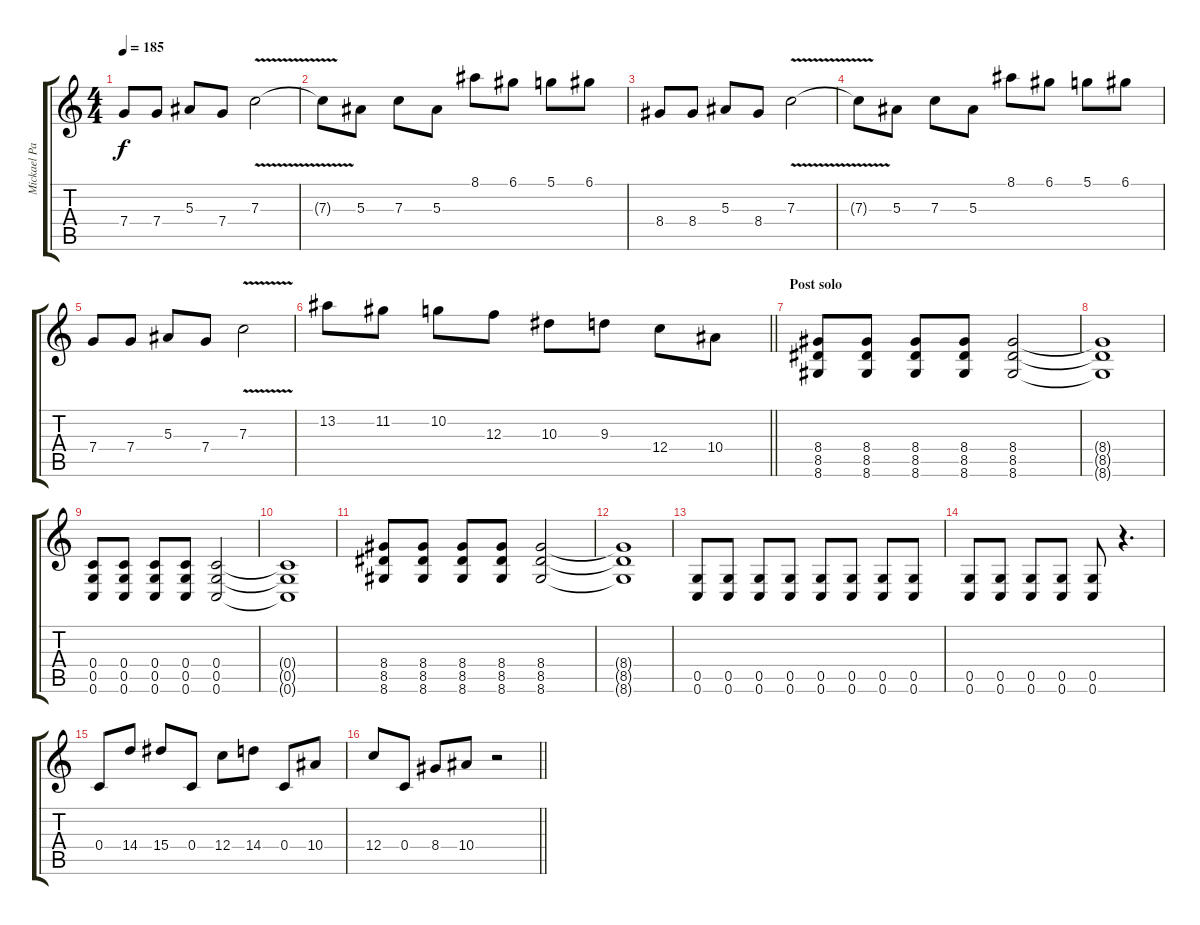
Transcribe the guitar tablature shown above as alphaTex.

\track ("Mickael Paget (Padge)" "Mickael Pa") {instrument distortionguitar}
\staff {score tabs}
\tuning (D4 A3 F3 C3 G2 C2) {hide}
\ts (4 4)
\tempo 185
\clef g2
\ks c
7.4.8{dy f} 7.4.8 5.3.8 7.4.8 7.3{v}.2 |
7.3{t}.8 5.3.8 7.3.8 5.3.8 8.1.8 6.1.8 5.1.8 6.1.8 |
8.4.8 8.4.8 5.3.8 8.4.8 7.3{v}.2 |
7.3{t}.8 5.3.8 7.3.8 5.3.8 8.1.8 6.1.8 5.1.8 6.1.8 |
7.4.8 7.4.8 5.3.8 7.4.8 7.3{v}.2 |
\barLineRight lightlight
13.2.8 11.2.8 10.2.8 12.3.8 10.3.8 9.3.8 12.4.8 10.4.8 |
\section ("" "Post solo")
(8.4 8.5 8.6).8 (8.4 8.5 8.6).8 (8.4 8.5 8.6).8 (8.4 8.5 8.6).8 (8.4 8.5 8.6).2 |
(8.4{t} 8.5{t} 8.6{t}).1 |
(0.4 0.5 0.6).8 (0.4 0.5 0.6).8 (0.4 0.5 0.6).8 (0.4 0.5 0.6).8 (0.4 0.5 0.6).2 |
(0.4{t} 0.5{t} 0.6{t}).1 |
(8.4 8.5 8.6).8 (8.4 8.5 8.6).8 (8.4 8.5 8.6).8 (8.4 8.5 8.6).8 (8.4 8.5 8.6).2 |
(8.4{t} 8.5{t} 8.6{t}).1 |
(0.5 0.6).8 (0.5 0.6).8 (0.5 0.6).8 (0.5 0.6).8 (0.5 0.6).8 (0.5 0.6).8 (0.5 0.6).8 (0.5 0.6).8 |
(0.5 0.6).8 (0.5 0.6).8 (0.5 0.6).8 (0.5 0.6).8 (0.5 0.6).8 r.4{d} |
0.4.8 14.4.8 15.4.8 0.4.8 12.4.8 14.4.8 0.4.8 10.4.8 |
\barLineRight lightlight
12.4.8 0.4.8 8.4.8 10.4.8 r.2
